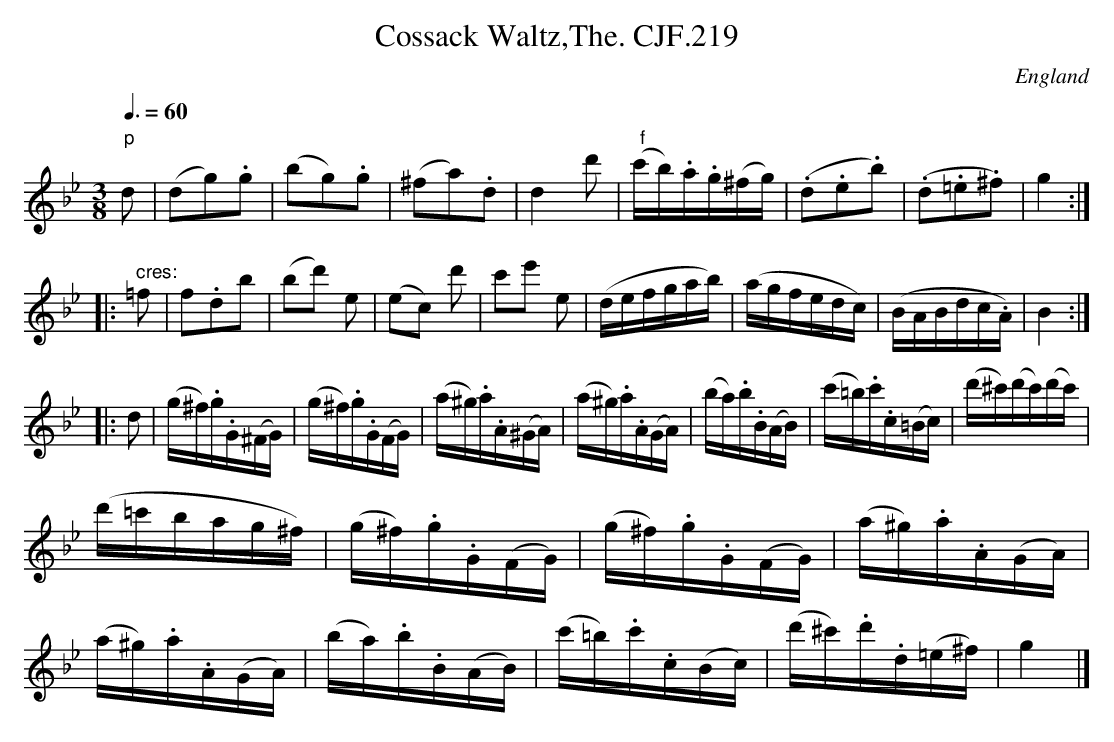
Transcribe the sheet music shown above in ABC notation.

X:1
T:Cossack Waltz,The. CJF.219
L:1/16
M:3/8
O:England
Q:3/8=60
K:Bb
"p"d2|(d2g2).g2|(b2g2).g2|(^f2a2).d2|d4d'2|\
" f"(c'b).a.g(^fg)|(.d2.e2.b2)|(.d2.=e2.^f2)|g4:|!
|:" cres:"=f2|f2.d2b2|(b2d'2) e2|(e2c2) d'2|\
c'2e'2 e2|(defgab)|(agfedc)|(BABdc.A)|B4:|!
|:d2|(g^f).g.G(^FG)|(g^f).g.G(FG)|(a^g).a.A(^GA)|\
(a^g).a.A(GA)|(ba).b.B(AB)|\
(c'=b).c'.c(=Bc)|(d'^c')(d'c')(d'c')|!
(d'=c'bag^f)|(g^f).g.G(FG)|\
(g^f).g.G(FG)|(a^g).a.A(GA)|\
(a^g).a.A(GA)|(ba).b.B(AB)|\
(c'=b).c'.c(Bc)|(d'^c').d'.d(=e^f)|g4|]
